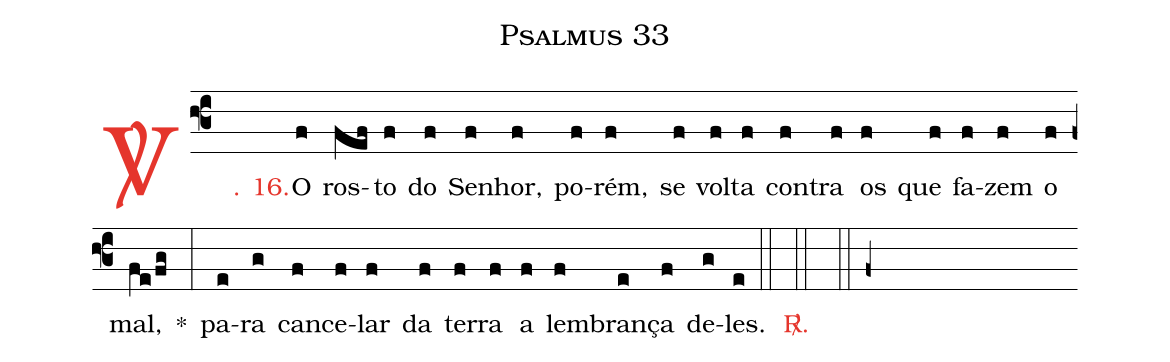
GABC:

name: Psalmus 33;
%%
(f3)

<c><sp>V/</sp>. 16.</c>() O(f) ros(fef)to(f) do(f) Se(f)nhor,(f) po(f)rém,(f) se(f) vol(f)ta(f) con(f)tra(f) os(f) que(f) fa(f)zem(f) o(f) mal,(fe/fg) *(:) pa(e)ra(g) can(f)ce(f)lar(f) da(f) ter(f)ra(f) a(f) lem(f)bran(e)ça(f) de(g)les.(e)

(::)

<c><sp>R/</sp>.</c>(::)

(::)

(f+)
